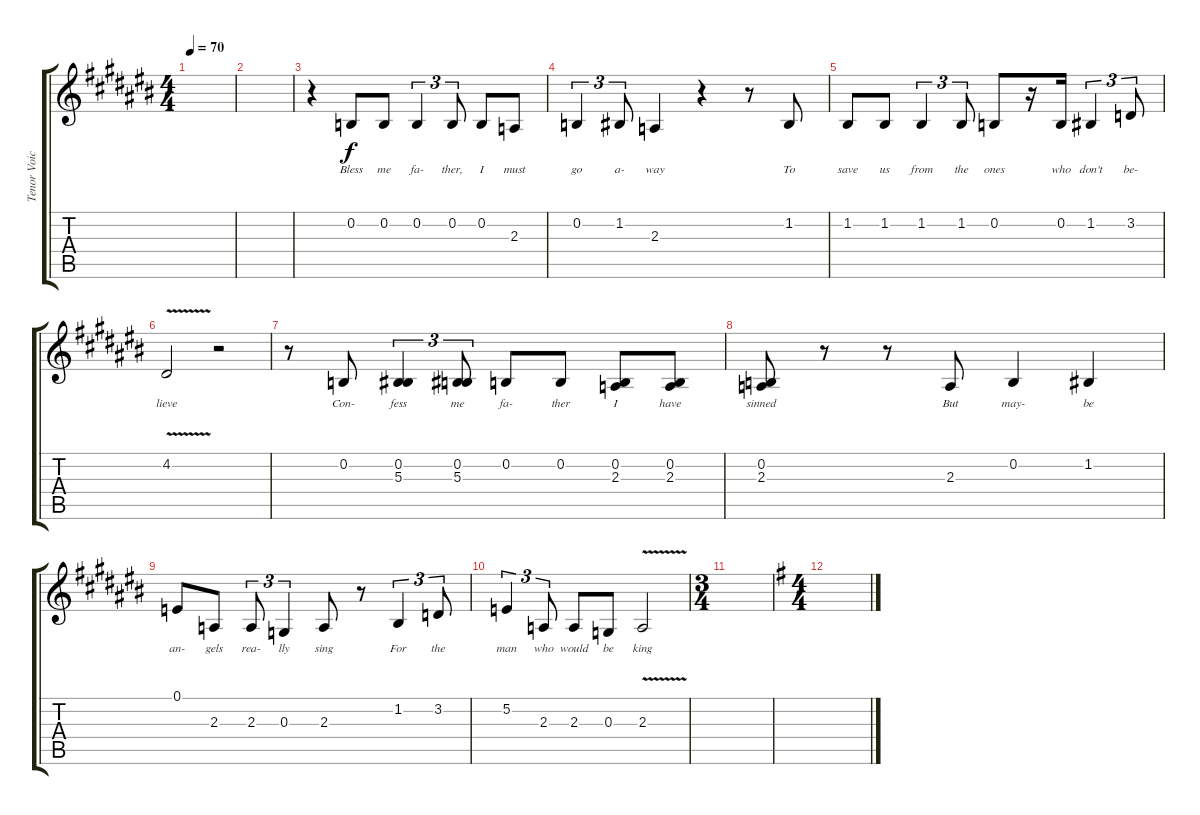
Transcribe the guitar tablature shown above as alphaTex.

\track ("Tenor Voice" "Tenor Voic") {instrument voiceoohs}
\staff {score tabs}
\tuning (E4 B3 G3 D3 A2 E2) {hide}
\ts (4 4)
\tempo 70
\clef g2
\ks a#minor
|
|
r.4 0.2.8{lyrics (0 "Bless") lyrics (1 "") lyrics (2 "") lyrics (3 "") lyrics (4 "")} 0.2.8{lyrics (0 "me") lyrics (1 "") lyrics (2 "") lyrics (3 "") lyrics (4 "")} 0.2.4{tu (3 2) lyrics (0 "fa-") lyrics (1 "") lyrics (2 "") lyrics (3 "") lyrics (4 "")} 0.2.8{tu (3 2) lyrics (0 "ther,") lyrics (1 "") lyrics (2 "") lyrics (3 "") lyrics (4 "")} 0.2.8{lyrics (0 "I") lyrics (1 "") lyrics (2 "") lyrics (3 "") lyrics (4 "")} 2.3.8{lyrics (0 "must") lyrics (1 "") lyrics (2 "") lyrics (3 "") lyrics (4 "")} |
0.2.4{tu (3 2) lyrics (0 "go") lyrics (1 "") lyrics (2 "") lyrics (3 "") lyrics (4 "")} 1.2.8{tu (3 2) lyrics (0 "a-") lyrics (1 "") lyrics (2 "") lyrics (3 "") lyrics (4 "")} 2.3.4{lyrics (0 "way") lyrics (1 "") lyrics (2 "") lyrics (3 "") lyrics (4 "")} r.4 r.8 1.2.8{lyrics (0 "To") lyrics (1 "") lyrics (2 "") lyrics (3 "") lyrics (4 "")} |
1.2.8{lyrics (0 "save") lyrics (1 "") lyrics (2 "") lyrics (3 "") lyrics (4 "")} 1.2.8{lyrics (0 "us") lyrics (1 "") lyrics (2 "") lyrics (3 "") lyrics (4 "")} 1.2.4{tu (3 2) lyrics (0 "from") lyrics (1 "") lyrics (2 "") lyrics (3 "") lyrics (4 "")} 1.2.8{tu (3 2) lyrics (0 "the") lyrics (1 "") lyrics (2 "") lyrics (3 "") lyrics (4 "")} 0.2.8{lyrics (0 "ones") lyrics (1 "") lyrics (2 "") lyrics (3 "") lyrics (4 "")} r.16 0.2.16{lyrics (0 "who") lyrics (1 "") lyrics (2 "") lyrics (3 "") lyrics (4 "")} 1.2.4{tu (3 2) lyrics (0 "don't") lyrics (1 "") lyrics (2 "") lyrics (3 "") lyrics (4 "")} 3.2.8{tu (3 2) lyrics (0 "be-") lyrics (1 "") lyrics (2 "") lyrics (3 "") lyrics (4 "")} |
4.2{v}.2{lyrics (0 "lieve") lyrics (1 "") lyrics (2 "") lyrics (3 "") lyrics (4 "")} r.2 |
r.8 0.2.8{lyrics (0 "Con-") lyrics (1 "") lyrics (2 "") lyrics (3 "") lyrics (4 "")} (0.2 5.3).4{tu (3 2) lyrics (0 "fess") lyrics (1 "") lyrics (2 "") lyrics (3 "") lyrics (4 "")} (0.2 5.3).8{tu (3 2) lyrics (0 "me") lyrics (1 "") lyrics (2 "") lyrics (3 "") lyrics (4 "")} 0.2.8{lyrics (0 "fa-") lyrics (1 "") lyrics (2 "") lyrics (3 "") lyrics (4 "")} 0.2.8{lyrics (0 "ther") lyrics (1 "") lyrics (2 "") lyrics (3 "") lyrics (4 "")} (0.2 2.3).8{lyrics (0 "I") lyrics (1 "") lyrics (2 "") lyrics (3 "") lyrics (4 "")} (0.2 2.3).8{lyrics (0 "have") lyrics (1 "") lyrics (2 "") lyrics (3 "") lyrics (4 "")} |
(0.2 2.3).8{lyrics (0 "sinned") lyrics (1 "") lyrics (2 "") lyrics (3 "") lyrics (4 "")} r.8 r.8 2.3.8{lyrics (0 "But") lyrics (1 "") lyrics (2 "") lyrics (3 "") lyrics (4 "")} 0.2.4{lyrics (0 "may-") lyrics (1 "") lyrics (2 "") lyrics (3 "") lyrics (4 "")} 1.2.4{lyrics (0 "be") lyrics (1 "") lyrics (2 "") lyrics (3 "") lyrics (4 "")} |
0.1.8{lyrics (0 "an-") lyrics (1 "") lyrics (2 "") lyrics (3 "") lyrics (4 "")} 2.3.8{lyrics (0 "gels") lyrics (1 "") lyrics (2 "") lyrics (3 "") lyrics (4 "")} 2.3.8{tu (3 2) lyrics (0 "rea-") lyrics (1 "") lyrics (2 "") lyrics (3 "") lyrics (4 "")} 0.3.4{tu (3 2) lyrics (0 "lly") lyrics (1 "") lyrics (2 "") lyrics (3 "") lyrics (4 "")} 2.3.8{lyrics (0 "sing") lyrics (1 "") lyrics (2 "") lyrics (3 "") lyrics (4 "")} r.8 1.2.4{tu (3 2) lyrics (0 "For") lyrics (1 "") lyrics (2 "") lyrics (3 "") lyrics (4 "")} 3.2.8{tu (3 2) lyrics (0 "the") lyrics (1 "") lyrics (2 "") lyrics (3 "") lyrics (4 "")} |
5.2.4{tu (3 2) lyrics (0 "man") lyrics (1 "") lyrics (2 "") lyrics (3 "") lyrics (4 "")} 2.3.8{tu (3 2) lyrics (0 "who") lyrics (1 "") lyrics (2 "") lyrics (3 "") lyrics (4 "")} 2.3.8{lyrics (0 "would") lyrics (1 "") lyrics (2 "") lyrics (3 "") lyrics (4 "")} 0.3.8{lyrics (0 "be") lyrics (1 "") lyrics (2 "") lyrics (3 "") lyrics (4 "")} 2.3{v}.2{lyrics (0 "king") lyrics (1 "") lyrics (2 "") lyrics (3 "") lyrics (4 "")} |
\ts (3 4)
|
\ts (4 4)
\ks eminor
